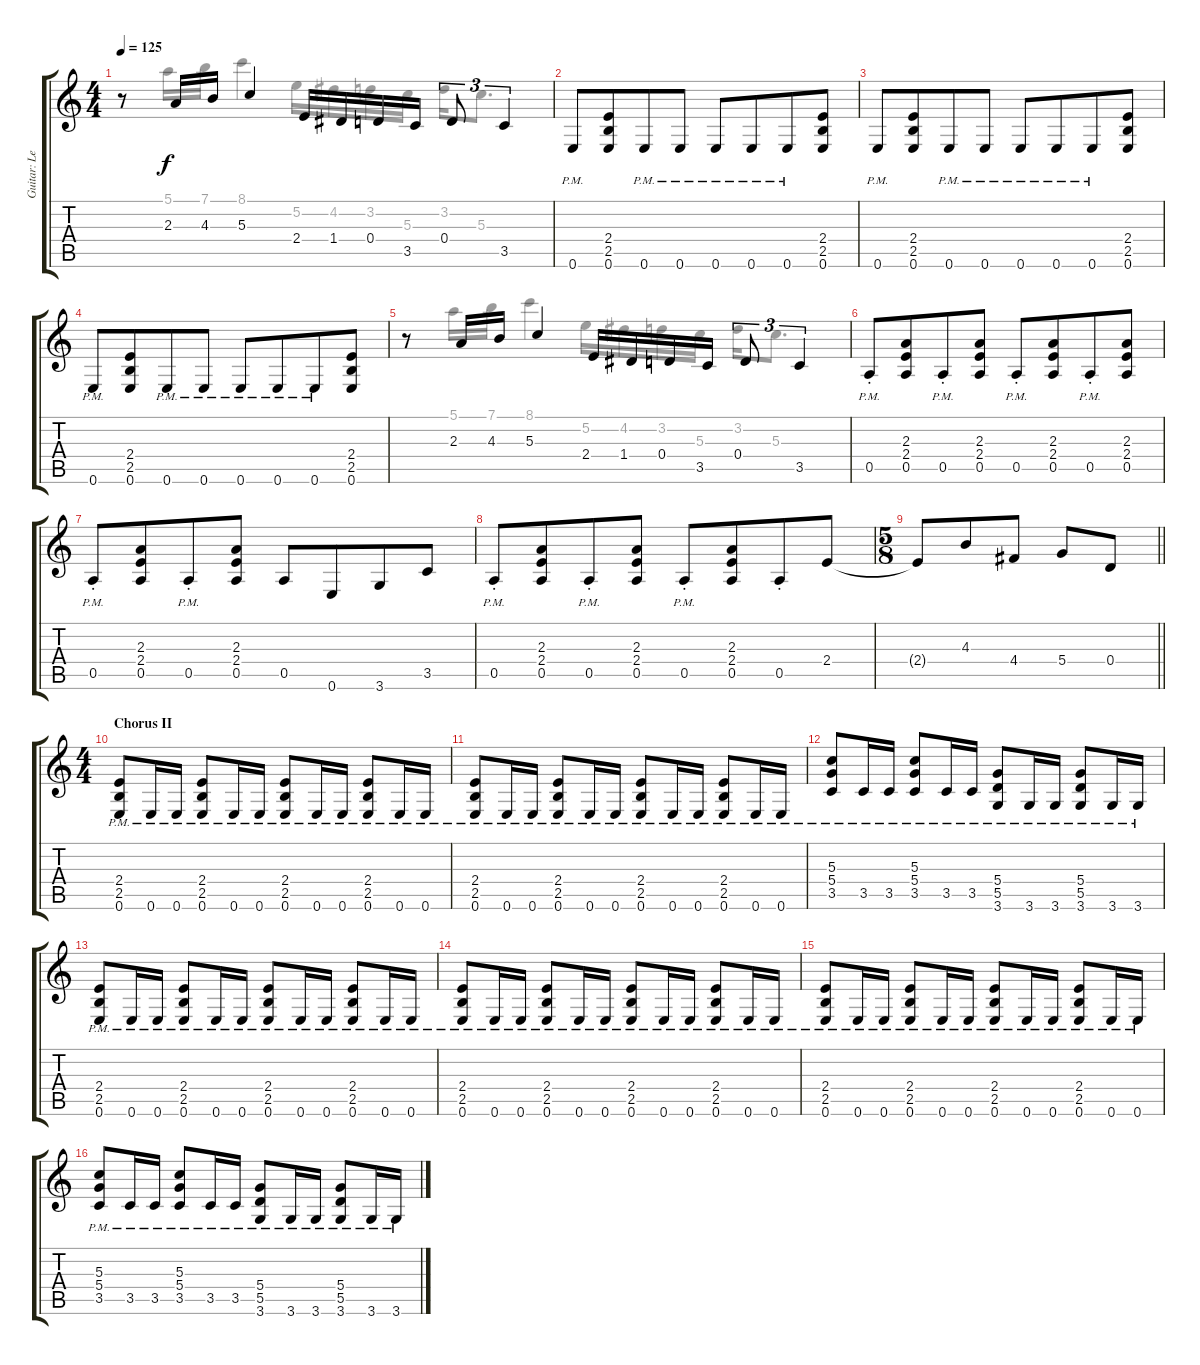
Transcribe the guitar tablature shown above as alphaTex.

\track ("Guitar: Lead" "Guitar: Le") {instrument overdrivenguitar}
\staff {score tabs}
\tuning (E4 B3 G3 D3 A2 E2) {hide}
\voice
\ts (4 4)
\tempo 125
\clef g2
\ks c
r.8{dy f} 2.3.16 4.3.16 5.3.4 2.4.16 1.4.16 0.4.16 3.5.16 0.4.8{tu (3 2)} 3.5.4{tu (3 2)} |
0.6{pm}.8 (2.4 2.5 0.6).8{beam merge} 0.6{pm}.8 0.6{pm}.8 0.6{pm}.8 0.6{pm}.8{beam merge} 0.6{pm}.8 (2.4 2.5 0.6).8 |
0.6{pm}.8 (2.4 2.5 0.6).8{beam merge} 0.6{pm}.8 0.6{pm}.8 0.6{pm}.8 0.6{pm}.8{beam merge} 0.6{pm}.8 (2.4 2.5 0.6).8 |
0.6{pm}.8 (2.4 2.5 0.6).8{beam merge} 0.6{pm}.8 0.6{pm}.8 0.6{pm}.8 0.6{pm}.8{beam merge} 0.6{pm}.8 (2.4 2.5 0.6).8 |
r.8 2.3.16 4.3.16 5.3.4 2.4.16 1.4.16 0.4.16 3.5.16 0.4.8{tu (3 2)} 3.5.4{tu (3 2)} |
0.5{pm st}.8 (2.3 2.4 0.5).8{beam merge} 0.5{pm st}.8 (2.3 2.4 0.5).8 0.5{pm st}.8 (2.3 2.4 0.5).8{beam merge} 0.5{pm st}.8 (2.3 2.4 0.5).8 |
0.5{pm st}.8 (2.3 2.4 0.5).8{beam merge} 0.5{pm st}.8 (2.3 2.4 0.5).8 0.5.8 0.6.8{beam merge} 3.6.8 3.5.8 |
0.5{pm st}.8 (2.3 2.4 0.5).8{beam merge} 0.5{pm st}.8 (2.3 2.4 0.5).8 0.5{pm st}.8 (2.3 2.4 0.5).8{beam merge} 0.5{st}.8 2.4.8 |
\ts (5 8)
\barLineRight lightlight
2.4{t}.8 4.3.8{beam merge} 4.4.8 5.4.8 0.4.8 |
\ts (4 4)
\section ("" "Chorus II")
(2.4{pm} 2.5{pm} 0.6{pm}).8 0.6{pm}.16 0.6{pm}.16 (2.4{pm} 2.5{pm} 0.6{pm}).8 0.6{pm}.16 0.6{pm}.16 (2.4{pm} 2.5{pm} 0.6{pm}).8 0.6{pm}.16 0.6{pm}.16 (2.4{pm} 2.5{pm} 0.6{pm}).8 0.6{pm}.16 0.6{pm}.16 |
(2.4{pm} 2.5{pm} 0.6{pm}).8 0.6{pm}.16 0.6{pm}.16 (2.4{pm} 2.5{pm} 0.6{pm}).8 0.6{pm}.16 0.6{pm}.16 (2.4{pm} 2.5{pm} 0.6{pm}).8 0.6{pm}.16 0.6{pm}.16 (2.4{pm} 2.5{pm} 0.6{pm}).8 0.6{pm}.16 0.6{pm}.16 |
(5.3{pm} 5.4{pm} 3.5{pm}).8 3.5{pm}.16 3.5{pm}.16 (5.3{pm} 5.4{pm} 3.5{pm}).8 3.5{pm}.16 3.5{pm}.16 (5.4{pm} 5.5{pm} 3.6{pm}).8 3.6{pm}.16 3.6{pm}.16 (5.4{pm} 5.5{pm} 3.6{pm}).8 3.6{pm}.16 3.6{pm}.16 |
(2.4{pm} 2.5{pm} 0.6{pm}).8 0.6{pm}.16 0.6{pm}.16 (2.4{pm} 2.5{pm} 0.6{pm}).8 0.6{pm}.16 0.6{pm}.16 (2.4{pm} 2.5{pm} 0.6{pm}).8 0.6{pm}.16 0.6{pm}.16 (2.4{pm} 2.5{pm} 0.6{pm}).8 0.6{pm}.16 0.6{pm}.16 |
(2.4{pm} 2.5{pm} 0.6{pm}).8 0.6{pm}.16 0.6{pm}.16 (2.4{pm} 2.5{pm} 0.6{pm}).8 0.6{pm}.16 0.6{pm}.16 (2.4{pm} 2.5{pm} 0.6{pm}).8 0.6{pm}.16 0.6{pm}.16 (2.4{pm} 2.5{pm} 0.6{pm}).8 0.6{pm}.16 0.6{pm}.16 |
(2.4{pm} 2.5{pm} 0.6{pm}).8 0.6{pm}.16 0.6{pm}.16 (2.4{pm} 2.5{pm} 0.6{pm}).8 0.6{pm}.16 0.6{pm}.16 (2.4{pm} 2.5{pm} 0.6{pm}).8 0.6{pm}.16 0.6{pm}.16 (2.4{pm} 2.5{pm} 0.6{pm}).8 0.6{pm}.16 0.6{pm}.16 |
(5.3{pm} 5.4{pm} 3.5{pm}).8 3.5{pm}.16 3.5{pm}.16 (5.3{pm} 5.4{pm} 3.5{pm}).8 3.5{pm}.16 3.5{pm}.16 (5.4{pm} 5.5{pm} 3.6{pm}).8 3.6{pm}.16 3.6{pm}.16 (5.4{pm} 5.5{pm} 3.6{pm}).8 3.6{pm}.16 3.6{pm}.16
\voice
\clef g2
\ottava regular
\simile none
\ks c
r.8{dy f} 5.1.16 7.1.16 8.1.4 5.2.16 4.2.16 3.2.16 5.3.16 3.2.16 5.3.8{d} |
|
|
|
r.8 5.1.16 7.1.16 8.1.4 5.2.16 4.2.16 3.2.16 5.3.16 3.2.16 5.3.8{d} |
|
|
|
\barLineRight lightlight
|
|
|
|
|
|
|
